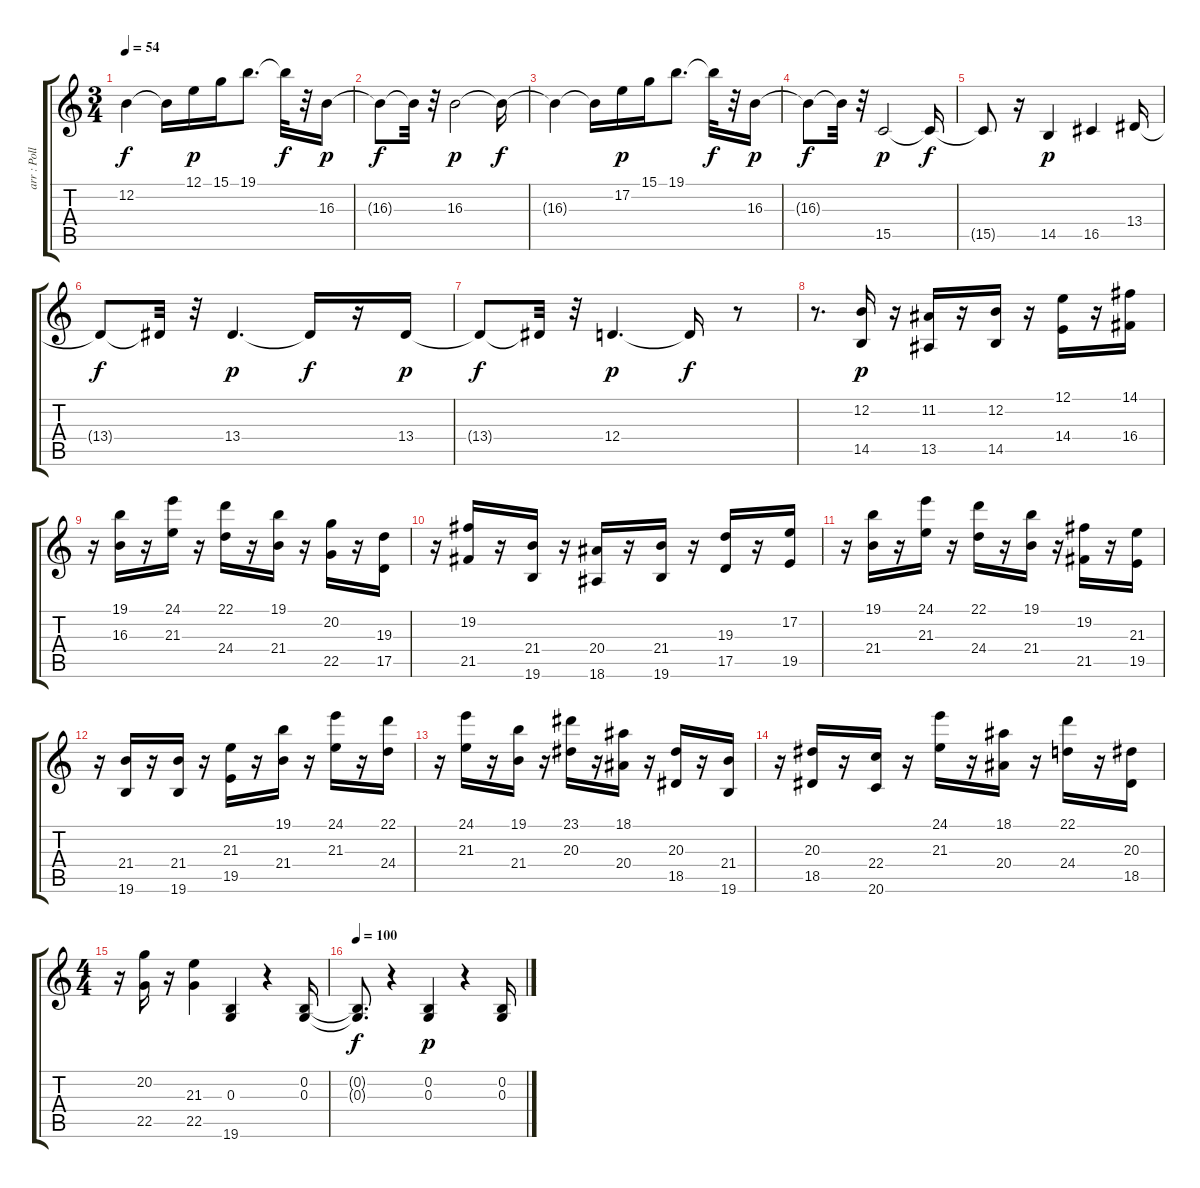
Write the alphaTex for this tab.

\track ("arr : Pollen" "arr : Poll") {instrument clarinet}
\staff {score tabs}
\tuning (E4 B3 G3 D3 A2 E2) {hide}
\ts (3 4)
\tempo 54
\clef g2
\ks c
12.2{t}.4{dy f} 12.2{t}.16 12.1.16{dy p} 15.1.16 19.1.8{d} 19.1{t}.32{dy f} r.32 16.3.16{dy p} |
16.3{t}.8{dy f} 16.3{t}.32 r.32 16.3.2{dy p} 16.3{t}.16{dy f} |
16.3{t}.4 16.3{t}.16 17.2.16{dy p} 15.1.16 19.1.8{d} 19.1{t}.32{dy f} r.32 16.3.16{dy p} |
16.3{t}.8{dy f} 16.3{t}.32 r.32 15.5.2{dy p} 15.5{t}.16{dy f} |
15.5{t}.8 r.16 14.5.4{dy p} 16.5.4 13.4.16 |
13.4{t}.8{dy f} 13.4{t}.32 r.32 13.4.4{d dy p} 13.4{t}.16{dy f} r.16 13.4.16{dy p} |
13.4{t}.8{dy f} 13.4{t}.32 r.32 12.4.4{d dy p} 12.4{t}.16{dy f} r.8 |
r.8{d} (12.2 14.5).16{dy p} r.16 (11.2 13.5).16 r.16 (12.2 14.5).16 r.16 (12.1 14.4).16 r.16 (14.1 16.4).16 |
r.16 (19.1 16.3).16 r.16 (24.1 21.3).16 r.16 (22.1 24.4).16 r.16 (19.1 21.4).16 r.16 (20.2 22.5).16 r.16 (19.3 17.5).16 |
r.16 (19.2 21.5).16 r.16 (21.4 19.6).16 r.16 (20.4 18.6).16 r.16 (21.4 19.6).16 r.16 (19.3 17.5).16 r.16 (17.2 19.5).16 |
r.16 (19.1 21.4).16 r.16 (24.1 21.3).16 r.16 (22.1 24.4).16 r.16 (19.1 21.4).16 r.16 (19.2 21.5).16 r.16 (21.3 19.5).16 |
r.16 (21.4 19.6).16 r.16 (21.4 19.6).16 r.16 (21.3 19.5).16 r.16 (19.1 21.4).16 r.16 (24.1 21.3).16 r.16 (22.1 24.4).16 |
r.16 (24.1 21.3).16 r.16 (19.1 21.4).16 r.16 (23.1 20.3).16 r.16 (18.1 20.4).16 r.16 (20.3 18.5).16 r.16 (21.4 19.6).16 |
r.16 (20.3 18.5).16 r.16 (22.4 20.6).16 r.16 (24.1 21.3).16 r.16 (18.1 20.4).16 r.16 (22.1 24.4).16 r.16 (20.3 18.5).16 |
\ts (4 4)
r.16 (20.2 22.5).16 r.16 (21.3 22.5).4 (0.3 19.6).4 r.4 (0.2 0.3).16 |
\tempo 100
(0.2{t} 0.3{t}).8{d dy f} r.4 (0.2 0.3).4{dy p} r.4 (0.2 0.3).16
